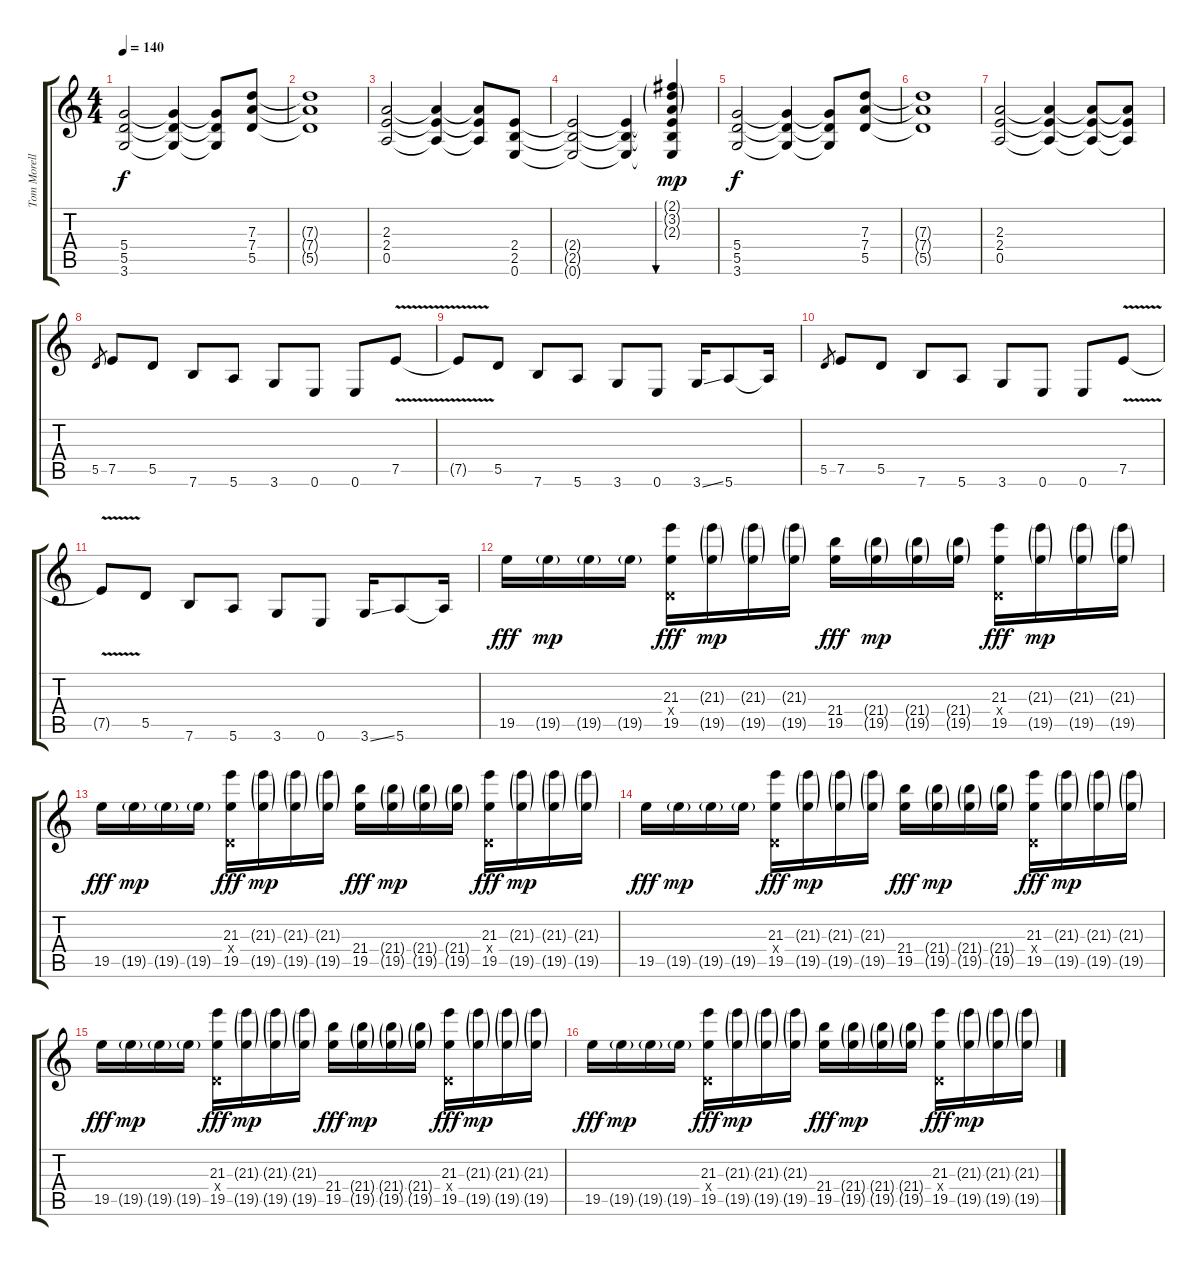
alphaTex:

\track ("Tom Morello" "Tom Morell") {instrument distortionguitar}
\staff {score tabs}
\tuning (E4 B3 G3 D3 A2 E2) {hide}
\ts (4 4)
\tempo 140
\clef g2
\ks c
(5.4 5.5 3.6).2{dy f} (5.4{t} 5.5{t} 3.6{t}).4 (5.4{t} 5.5{t} 3.6{t}).8 (7.3 7.4 5.5).8 |
(7.3{t} 7.4{t} 5.5{t}).1 |
(2.3 2.4 0.5).2 (2.3{t} 2.4{t} 0.5{t}).4 (2.3{t} 2.4{t} 0.5{t}).8 (2.4 2.5 0.6).8 |
(2.4{t} 2.5{t} 0.6{t}).2 (2.4{t} 2.5{t} 0.6{t}).4 (2.1{g} 3.2{g} 2.3{g} 2.4{t} 2.5{t} 0.6{t}).4{bu 240 dy mp} |
(5.4 5.5 3.6).2{dy f} (5.4{t} 5.5{t} 3.6{t}).4 (5.4{t} 5.5{t} 3.6{t}).8 (7.3 7.4 5.5).8 |
(7.3{t} 7.4{t} 5.5{t}).1 |
(2.3 2.4 0.5).2 (2.3{t} 2.4{t} 0.5{t}).4 (2.3{t} 2.4{t} 0.5{t}).8 (2.3{t} 2.4{t} 0.5{t}).8 |
5.5.8{gr} 7.5.8 5.5.8 7.6.8 5.6.8 3.6.8 0.6.8 0.6.8 7.5{v}.8 |
7.5{t}.8 5.5.8 7.6.8 5.6.8 3.6.8 0.6.8 3.6{ss}.16 5.6.8 5.6{t}.16 |
5.5.8{gr} 7.5.8 5.5.8 7.6.8 5.6.8 3.6.8 0.6.8 0.6.8 7.5{v}.8 |
7.5{t}.8 5.5.8 7.6.8 5.6.8 3.6.8 0.6.8 3.6{ss}.16 5.6.8 5.6{t}.16 |
19.5.16{dy fff} 19.5{g}.16{dy mp} 19.5{g}.16 19.5{g}.16 (21.3 0.4{x} 19.5).16{dy fff} (21.3{g} 19.5{g}).16{dy mp} (21.3{g} 19.5{g}).16 (21.3{g} 19.5{g}).16 (21.4 19.5).16{dy fff} (21.4{g} 19.5{g}).16{dy mp} (21.4{g} 19.5{g}).16 (21.4{g} 19.5{g}).16 (21.3 0.4{x} 19.5).16{dy fff} (21.3{g} 19.5{g}).16{dy mp} (21.3{g} 19.5{g}).16 (21.3{g} 19.5{g}).16 |
19.5.16{dy fff} 19.5{g}.16{dy mp} 19.5{g}.16 19.5{g}.16 (21.3 0.4{x} 19.5).16{dy fff} (21.3{g} 19.5{g}).16{dy mp} (21.3{g} 19.5{g}).16 (21.3{g} 19.5{g}).16 (21.4 19.5).16{dy fff} (21.4{g} 19.5{g}).16{dy mp} (21.4{g} 19.5{g}).16 (21.4{g} 19.5{g}).16 (21.3 0.4{x} 19.5).16{dy fff} (21.3{g} 19.5{g}).16{dy mp} (21.3{g} 19.5{g}).16 (21.3{g} 19.5{g}).16 |
19.5.16{dy fff} 19.5{g}.16{dy mp} 19.5{g}.16 19.5{g}.16 (21.3 0.4{x} 19.5).16{dy fff} (21.3{g} 19.5{g}).16{dy mp} (21.3{g} 19.5{g}).16 (21.3{g} 19.5{g}).16 (21.4 19.5).16{dy fff} (21.4{g} 19.5{g}).16{dy mp} (21.4{g} 19.5{g}).16 (21.4{g} 19.5{g}).16 (21.3 0.4{x} 19.5).16{dy fff} (21.3{g} 19.5{g}).16{dy mp} (21.3{g} 19.5{g}).16 (21.3{g} 19.5{g}).16 |
19.5.16{dy fff} 19.5{g}.16{dy mp} 19.5{g}.16 19.5{g}.16 (21.3 0.4{x} 19.5).16{dy fff} (21.3{g} 19.5{g}).16{dy mp} (21.3{g} 19.5{g}).16 (21.3{g} 19.5{g}).16 (21.4 19.5).16{dy fff} (21.4{g} 19.5{g}).16{dy mp} (21.4{g} 19.5{g}).16 (21.4{g} 19.5{g}).16 (21.3 0.4{x} 19.5).16{dy fff} (21.3{g} 19.5{g}).16{dy mp} (21.3{g} 19.5{g}).16 (21.3{g} 19.5{g}).16 |
19.5.16{dy fff} 19.5{g}.16{dy mp} 19.5{g}.16 19.5{g}.16 (21.3 0.4{x} 19.5).16{dy fff} (21.3{g} 19.5{g}).16{dy mp} (21.3{g} 19.5{g}).16 (21.3{g} 19.5{g}).16 (21.4 19.5).16{dy fff} (21.4{g} 19.5{g}).16{dy mp} (21.4{g} 19.5{g}).16 (21.4{g} 19.5{g}).16 (21.3 0.4{x} 19.5).16{dy fff} (21.3{g} 19.5{g}).16{dy mp} (21.3{g} 19.5{g}).16 (21.3{g} 19.5{g}).16
